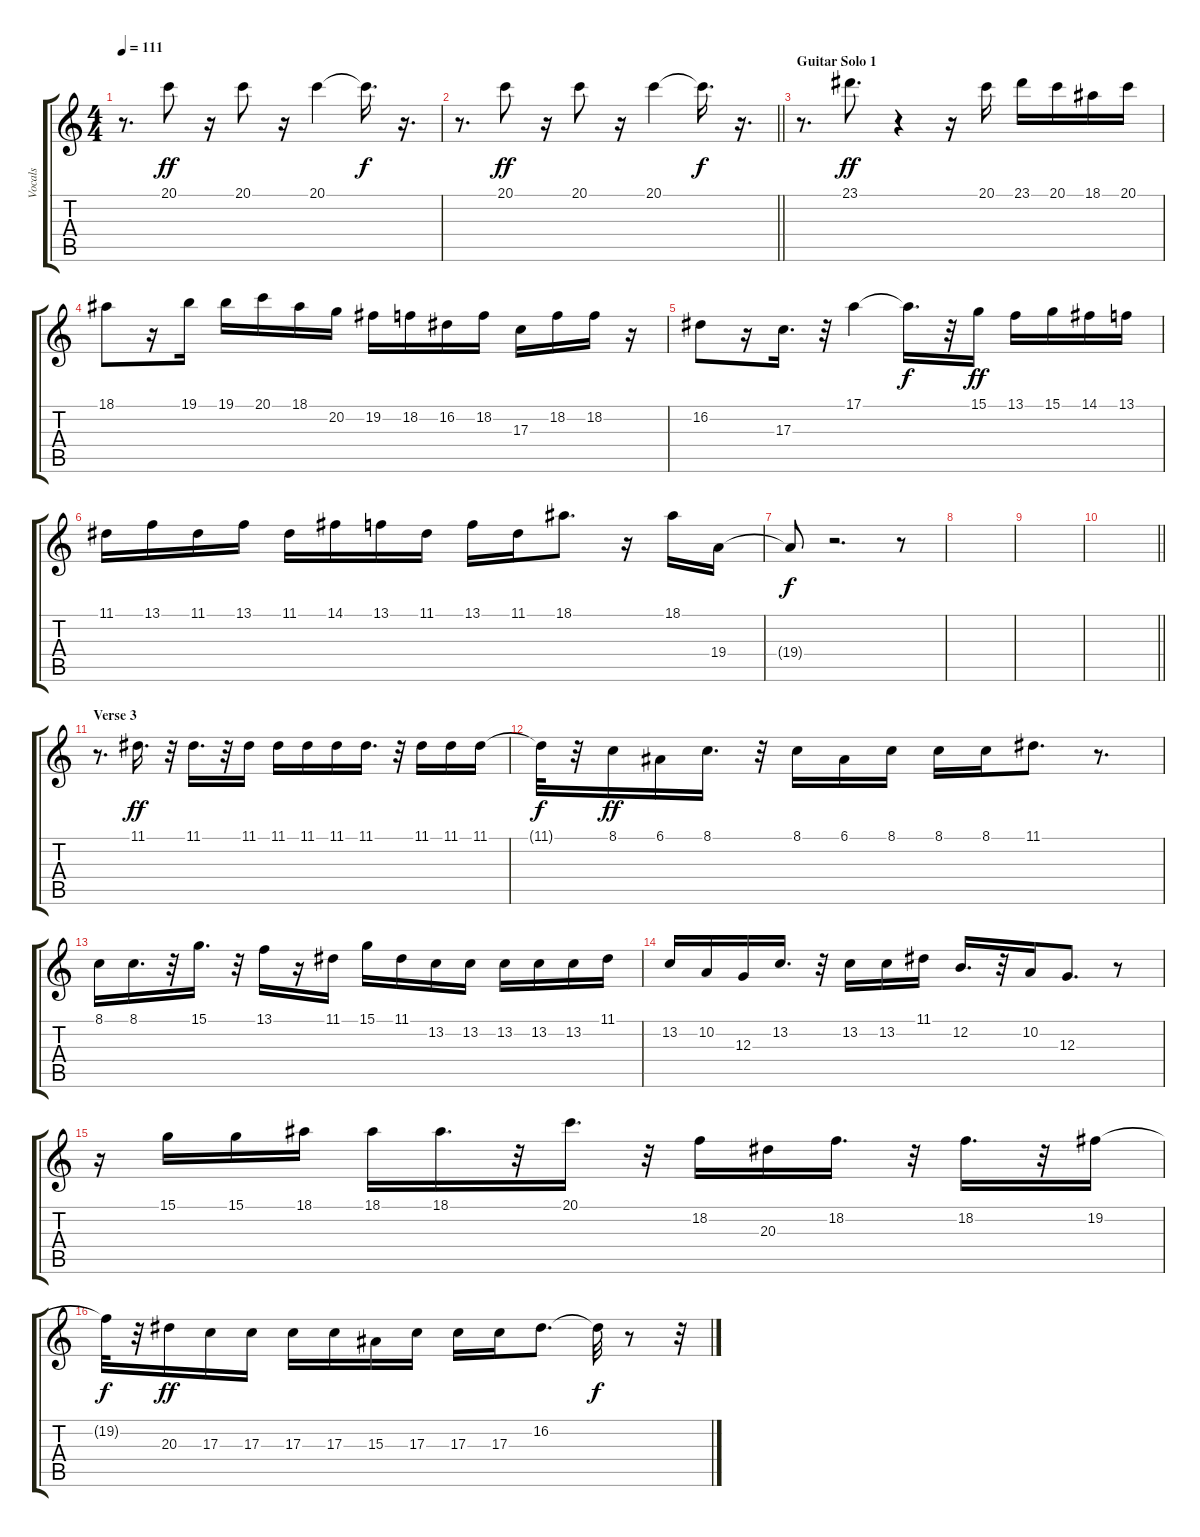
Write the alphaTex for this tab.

\track ("Vocals" "Vocals") {instrument altosax}
\staff {score tabs}
\tuning (E4 B3 G3 D3 A2 E2) {hide}
\ts (4 4)
\tempo 111
\clef g2
\ks c
r.8{d dy f} 20.1.8{dy ff} r.16 20.1.8 r.16 20.1.4 20.1{t}.16{d dy f} r.16{d} |
\barLineRight lightlight
r.8{d} 20.1.8{dy ff} r.16 20.1.8 r.16 20.1.4 20.1{t}.16{d dy f} r.16{d} |
\section ("" "Guitar Solo 1")
r.8{d} 23.1.8{d dy ff} r.4 r.16 20.1.16 23.1.16 20.1.16 18.1.16 20.1.16 |
18.1.8 r.16 19.1.16 19.1.16 20.1.16 18.1.16 20.2.16 19.2.16 18.2.16 16.2.16 18.2.16 17.3.16 18.2.16 18.2.16 r.16 |
16.2.8 r.16 17.3.16{d} r.32 17.1.4 17.1{t}.16{d dy f} r.32 15.1.16{dy ff} 13.1.16 15.1.16 14.1.16 13.1.16 |
11.1.16 13.1.16 11.1.16 13.1.16 11.1.16 14.1.16 13.1.16 11.1.16 13.1.16 11.1.16 18.1.8{d} r.16 18.1.16 19.4.16 |
19.4{t}.8{dy f} r.2{d} r.8 |
|
|
\barLineRight lightlight
|
\section ("" "Verse 3")
r.8{d} 11.1.16{d dy ff} r.32 11.1.16{d} r.32 11.1.16 11.1.16 11.1.16 11.1.16 11.1.16{d} r.32 11.1.16 11.1.16 11.1.16 |
11.1{t}.32{dy f} r.32 8.1.16{dy ff} 6.1.16 8.1.16{d} r.32 8.1.16 6.1.16 8.1.16 8.1.16 8.1.16 11.1.8{d} r.8{d} |
8.1.16 8.1.16{d} r.32 15.1.16{d} r.32 13.1.16 r.16 11.1.16 15.1.16 11.1.16 13.2.16 13.2.16 13.2.16 13.2.16 13.2.16 11.1.16 |
13.2.16 10.2.16 12.3.16 13.2.16{d} r.32 13.2.16 13.2.16 11.1.16 12.2.16{d} r.32 10.2.16 12.3.8{d} r.8 |
r.16 15.1.16 15.1.16 18.1.16 18.1.16 18.1.16{d} r.32 20.1.16{d} r.32 18.2.16 20.3.16 18.2.16{d} r.32 18.2.16{d} r.32 19.2.16 |
19.2{t}.32{dy f} r.32 20.3.16{dy ff} 17.3.16 17.3.16 17.3.16 17.3.16 15.3.16 17.3.16 17.3.16 17.3.16 16.2.8{d} 16.2{t}.32{dy f} r.8 r.32
